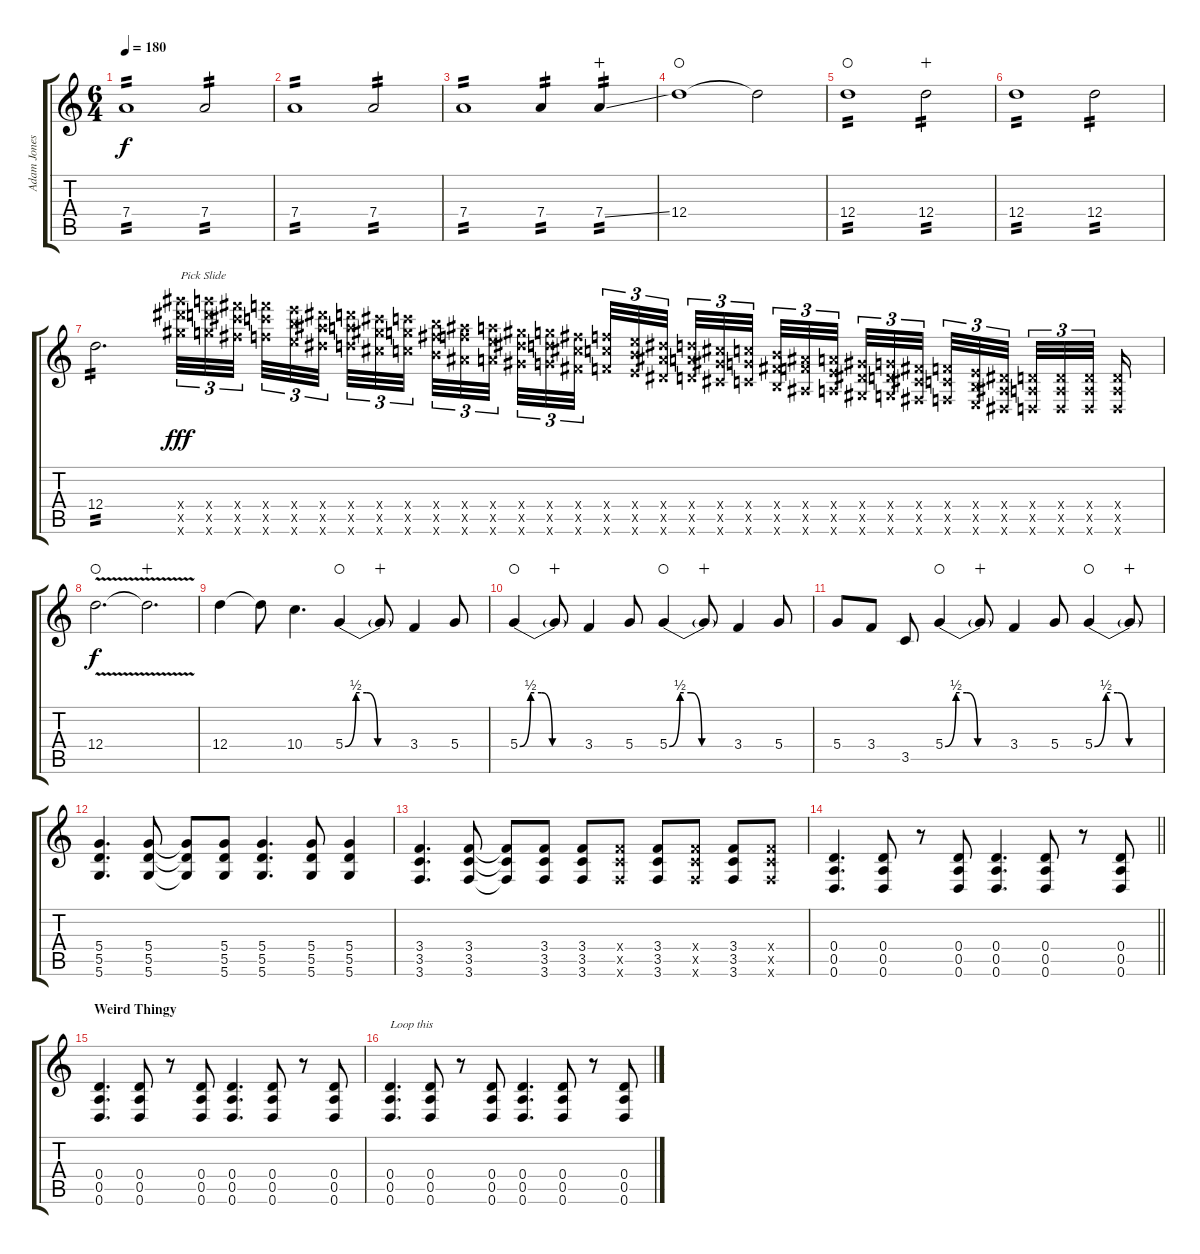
\track ("Adam Jones" "Adam Jones") {instrument electricguitarclean}
\staff {score tabs}
\tuning (E4 B3 G3 D3 A2 D2) {hide}
\ts (6 4)
\tempo 180
\clef g2
\ks c
7.4.1{tp 2 dy f} 7.4.2{tp 2} |
7.4.1{tp 2} 7.4.2{tp 2} |
7.4.1{tp 2} 7.4.4{tp 2} 7.4{ss}.4{tp 2 wahc} |
12.4.1{waho} 12.4{t}.2 |
12.4.1{tp 2 waho} 12.4.2{tp 2 wahc} |
12.4.1{tp 2} 12.4.2{tp 2} |
12.4.2{d tp 2} (30.4{x} 30.5{x} 30.6{x}).32{tu (3 2) txt "Pick Slide" dy fff} (29.4{x} 29.5{x} 29.6{x}).32{tu (3 2)} (28.4{x} 28.5{x} 28.6{x}).32{tu (3 2) beam splitsecondary} (27.4{x} 27.5{x} 27.6{x}).32{tu (3 2)} (26.4{x} 26.5{x} 26.6{x}).32{tu (3 2)} (25.4{x} 25.5{x} 25.6{x}).32{tu (3 2) beam splitsecondary} (24.4{x} 24.5{x} 24.6{x}).32{tu (3 2)} (23.4{x} 23.5{x} 23.6{x}).32{tu (3 2)} (22.4{x} 22.5{x} 22.6{x}).32{tu (3 2) beam splitsecondary} (21.4{x} 21.5{x} 21.6{x}).32{tu (3 2)} (20.4{x} 20.5{x} 20.6{x}).32{tu (3 2)} (19.4{x} 19.5{x} 19.6{x}).32{tu (3 2) beam splitsecondary} (18.4{x} 18.5{x} 18.6{x}).32{tu (3 2)} (17.4{x} 17.5{x} 17.6{x}).32{tu (3 2)} (16.4{x} 16.5{x} 16.6{x}).32{tu (3 2) beam splitsecondary} (15.4{x} 15.5{x} 15.6{x}).32{tu (3 2)} (14.4{x} 14.5{x} 14.6{x}).32{tu (3 2)} (13.4{x} 13.5{x} 13.6{x}).32{tu (3 2) beam splitsecondary} (12.4{x} 12.5{x} 12.6{x}).32{tu (3 2)} (11.4{x} 11.5{x} 11.6{x}).32{tu (3 2)} (10.4{x} 10.5{x} 10.6{x}).32{tu (3 2) beam splitsecondary} (9.4{x} 9.5{x} 9.6{x}).32{tu (3 2)} (8.4{x} 8.5{x} 8.6{x}).32{tu (3 2)} (7.4{x} 7.5{x} 7.6{x}).32{tu (3 2) beam splitsecondary} (6.4{x} 6.5{x} 6.6{x}).32{tu (3 2)} (5.4{x} 5.5{x} 5.6{x}).32{tu (3 2)} (4.4{x} 4.5{x} 4.6{x}).32{tu (3 2) beam splitsecondary} (3.4{x} 3.5{x} 3.6{x}).32{tu (3 2)} (2.4{x} 2.5{x} 2.6{x}).32{tu (3 2)} (1.4{x} 1.5{x} 1.6{x}).32{tu (3 2) beam splitsecondary} (0.4{x} 0.5{x} 0.6{x}).32{tu (3 2)} (0.4{x} 0.5{x} 0.6{x}).32{tu (3 2)} (0.4{x} 0.5{x} 0.6{x}).32{tu (3 2) beam splitsecondary} (0.4{x} 0.5{x} 0.6{x}).16 |
12.4{v}.2{d dy f waho} 12.4{t}.2{d wahc} |
12.4.4 12.4{t}.8 10.4.4{d} 5.4{be (custom 0 0 10 2 20 2 30 0 60 0)}.4{waho} 5.4{t}.8{wahc} 3.4.4 5.4.8 |
5.4{be (custom 0 0 10 2 20 2 30 0 60 0)}.4{waho} 5.4{t}.8{wahc} 3.4.4 5.4.8 5.4{be (custom 0 0 10 2 20 2 30 0 60 0)}.4{waho} 5.4{t}.8{wahc} 3.4.4 5.4.8 |
5.4.8 3.4.8 3.5.8 5.4{be (custom 0 0 10 2 20 2 30 0 60 0)}.4{waho} 5.4{t}.8{wahc} 3.4.4 5.4.8 5.4{be (custom 0 0 10 2 20 2 30 0 60 0)}.4{waho} 5.4{t}.8{wahc} |
(5.4 5.5 5.6).4{d} (5.4 5.5 5.6).8 (5.4{t} 5.5{t} 5.6{t}).8 (5.4 5.5 5.6).8 (5.4 5.5 5.6).4{d} (5.4 5.5 5.6).8 (5.4 5.5 5.6).4 |
(3.4 3.5 3.6).4{d} (3.4 3.5 3.6).8 (3.4{t} 3.5{t} 3.6{t}).8 (3.4 3.5 3.6).8 (3.4 3.5 3.6).8 (3.4{x} 3.5{x} 3.6{x}).8 (3.4 3.5 3.6).8 (3.4{x} 3.5{x} 3.6{x}).8 (3.4 3.5 3.6).8 (3.4{x} 3.5{x} 3.6{x}).8 |
\barLineRight lightlight
(0.4 0.5 0.6).4{d} (0.4 0.5 0.6).8 r.8 (0.4 0.5 0.6).8 (0.4 0.5 0.6).4{d} (0.4 0.5 0.6).8 r.8 (0.4 0.5 0.6).8 |
\section ("" "Weird Thingy")
(0.4 0.5 0.6).4{d} (0.4 0.5 0.6).8 r.8 (0.4 0.5 0.6).8 (0.4 0.5 0.6).4{d} (0.4 0.5 0.6).8 r.8 (0.4 0.5 0.6).8 |
(0.4 0.5 0.6).4{d txt "Loop this"} (0.4 0.5 0.6).8 r.8 (0.4 0.5 0.6).8 (0.4 0.5 0.6).4{d} (0.4 0.5 0.6).8 r.8 (0.4 0.5 0.6).8
